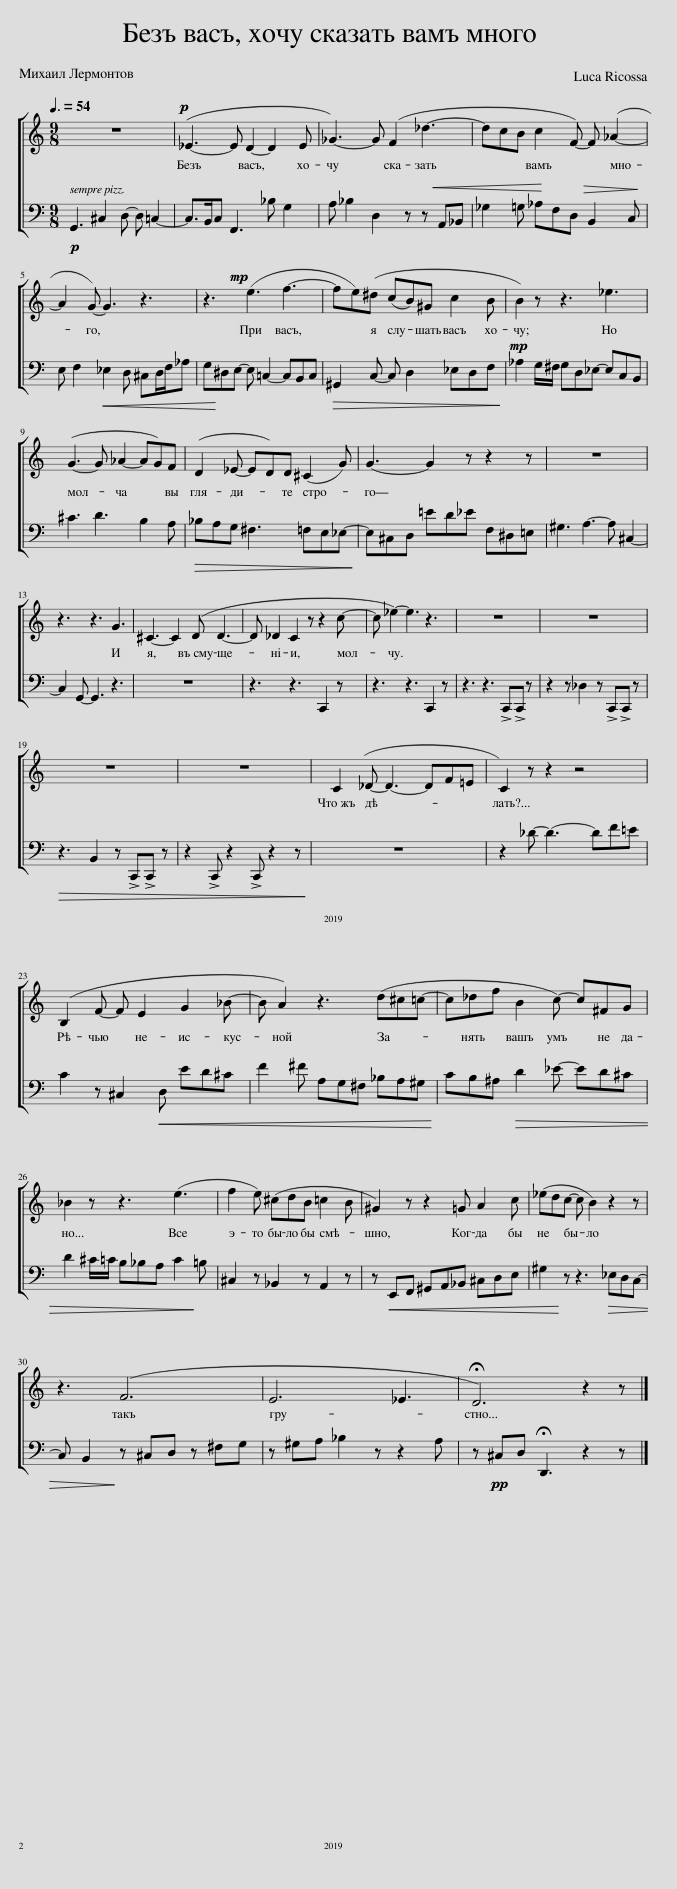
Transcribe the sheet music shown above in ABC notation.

X:1
%%score [ 1 2 ]
L:1/8
Q:3/8=54
M:9/8
I:linebreak $
K:C
V:1 treble
V:2 bass
V:1
 z9 |!p! (_E3- E D2- D2 E | _G3-) G (F2 _d3- | dcB c2 F-) F (_A2- |$ A2 G-) G3 z3 | %5
 z3!mp! (e3 f3- | fe)(^d (cB)^G c2 B | B2) z z3 _e3 |$ (G3- G _A2- AG)F | (D2 _E- ED)D (^C2 G) | %10
 G3- G2 z z2 z | z9 |$ z3 z3 G3 | ^C3- C2 (D D3- | D _D2 C2 z z2 c- | %15
 c _e2-) e3 z3 | z9 | z9 |$ z9 | z9 | %20
 C2 (_D- D3- DF=E | C2) z z2 z4 |$ (B,2 F- F E2 G2 _B- | B A2) z3 (d^c=c- | c_df B2 c-) c^FG |$ %25
 _B2 z z3 (e3 | f2 e) (^cdB =c2 B | ^G2) z z2 =G A2 c | (_edc- c B2) z2 z |$ z3 (F6 | %30
 E6 _E3 | !fermata!D6) z2 z |] %32
V:2
!p! G,,3 ^C,2 D,- D, =C,2- | C,>B,,C, F,,3 _B, G,2 | A, _B,2 D,2 z z!<(! A,,_B,, | _G,2 =G, _A,!<)!F,D,!>(! B,,2 C,!>)! |$ E, F,2!<(! _E,2 D, ^C,D,/F,/_A, | %5
 G,!<)!^D,E,- E, =C,2- C,B,,C, |!>(! ^G,,2 C,- C, D,2 _E,D,F,!>)! |!mp! _A,2 G,/^F,/ G,D,_E,- E,C,B,, |$ ^C3 D3 B,2 A, |!>(! _B,A,G, ^F,3 =F,E,_E,-!>)! | %10
 E,^C,D, =ED_E F,^D,=E, | ^G,3 A,3- A, ^C,2- |$ C,2 G,,- G,,3 z3 | z9 | z3 z3 C,,2 z | %15
 z3 z3 C,,2 z | z3 z3 !>!C,,!>!C,, z | z2 z _D,2 z !>!C,,!>!C,, z |$!>(! z3 B,,2 z !>!C,,!>!C,, z | z2 !>!C,, z2 !>!C,, z2 z!>)! | %20
 z9 | z2 _D- D3- DF=E |$ C2 z ^C,2!<(! D, ED^C | F2 ^F A,G,^F, _B,A,^G,!<)! | CB,^A,!>(! D2 _E- ED^C |$ %25
 D2 ^C/=C/ B,_B,A, C2!>)! =B, |!mp! ^C,2 z _B,,2 z A,,2 z | z!<(! E,,F,, ^G,,A,,_B,, ^C,D,E, | ^G,2!<)! z z3!>(! _E,D,C,- |$ C, B,,2!>)! z ^C,D, z ^F,G, | %30
 z ^G,A, _B,2 z z2 A, | z!pp! ^C,D, !fermata!D,,3 z2 z |] %32
